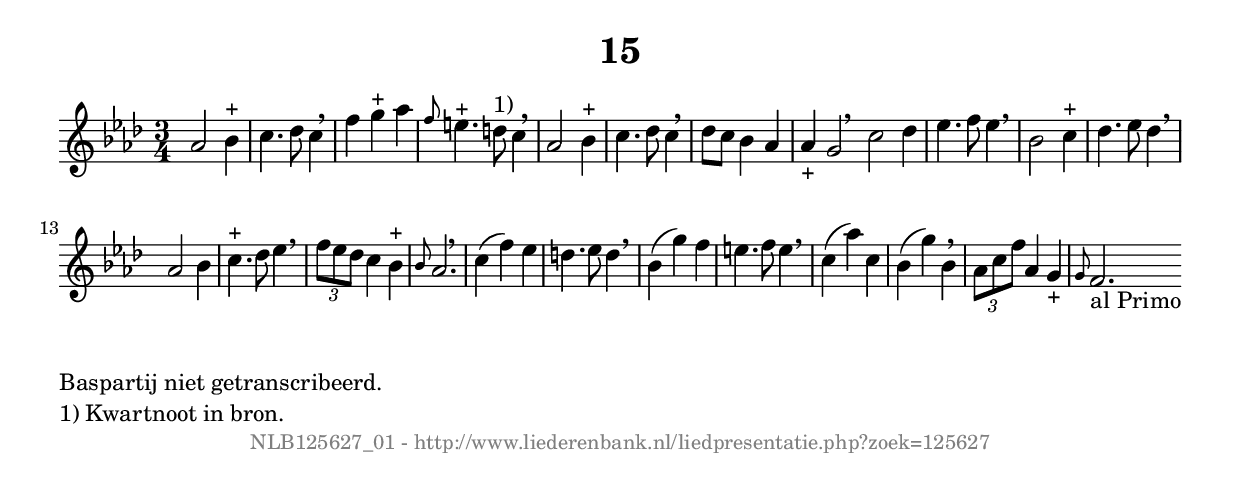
%
% produced by wce2krn 1.64 (7 June 2014)
%
\version"2.16"
#(append! paper-alist '(("long" . (cons (* 210 mm) (* 2000 mm)))))
#(set-default-paper-size "long")
sb = {\breathe}
mBreak = {\breathe }
bBreak = {\breathe }
x = {\once\override NoteHead #'style = #'cross }
gl=\glissando
itime={\override Staff.TimeSignature #'stencil = ##f }
ficta = {\once\set suggestAccidentals = ##t}
fine = {\once\override Score.RehearsalMark #'self-alignment-X = #1 \mark \markup {\italic{Fine}}}
dc = {\once\override Score.RehearsalMark #'self-alignment-X = #1 \mark \markup {\italic{D.C.}}}
dcf = {\once\override Score.RehearsalMark #'self-alignment-X = #1 \mark \markup {\italic{D.C. al Fine}}}
dcc = {\once\override Score.RehearsalMark #'self-alignment-X = #1 \mark \markup {\italic{D.C. al Coda}}}
ds = {\once\override Score.RehearsalMark #'self-alignment-X = #1 \mark \markup {\italic{D.S.}}}
dsf = {\once\override Score.RehearsalMark #'self-alignment-X = #1 \mark \markup {\italic{D.S. al Fine}}}
dsc = {\once\override Score.RehearsalMark #'self-alignment-X = #1 \mark \markup {\italic{D.S. al Coda}}}
pv = {\set Score.repeatCommands = #'((volta "1"))}
sv = {\set Score.repeatCommands = #'((volta "2"))}
tv = {\set Score.repeatCommands = #'((volta "3"))}
qv = {\set Score.repeatCommands = #'((volta "4"))}
xv = {\set Score.repeatCommands = #'((volta #f))}
\header{ tagline = ""
title = "15"
}
\score {{
\key f \minor
\relative g'
{
\set melismaBusyProperties = #'()
\time 3/4
\tempo 4=120
\override Score.MetronomeMark #'transparent = ##t
\override Score.RehearsalMark #'break-visibility = #(vector #t #t #f)
as2 bes4^"+" c4. des8 c4 \sb f g^"+" as \grace {f8} e4.^"+" d8^"1)" c4 \mBreak \bar "|"
as2 bes4^"+" c4. des8 c4 \sb des8 c bes4 as as_"+" g2 \bar ":|:" \bBreak
c2 des4 es4. f8 es4 \sb bes2 c4^"+" des4. es8 des4 \mBreak \bar "|"
as2 bes4 c4.^"+" des8 es4 \sb \times 2/3 {f8 es des} c4 bes^"+" \grace {bes8} as2. \mBreak \bar "|"
c4( f) es d4. es8 d4 \sb bes( g') f e4. f8 e4 \mBreak \bar "|"
c4( as') c, bes( g') bes, \sb \times 2/3 {as8 c f} as,4 g_"+" \grace {g8} f2._"al Primo" \bar ":|:"
 }}
 \midi { }
 \layout {
            indent = 0.0\cm
}
}
\markup { \wordwrap-string #" 
Baspartij niet getranscribeerd.

1) Kwartnoot in bron.
"}
\markup { \vspace #0 } \markup { \with-color #grey \fill-line { \center-column { \smaller "NLB125627_01 - http://www.liederenbank.nl/liedpresentatie.php?zoek=125627" } } }
